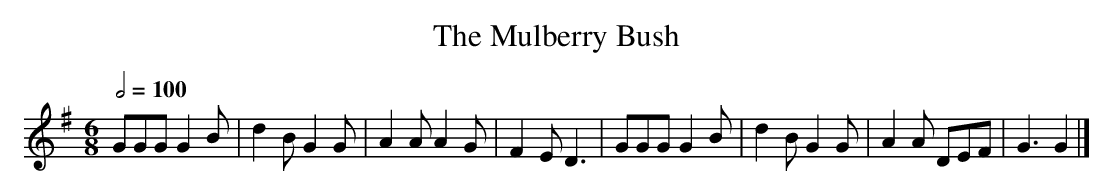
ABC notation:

X:1
T:The Mulberry Bush
M:6/8
K:G
L:1/4
Q:1/2=100
 G/2G/2G/2GB/2 | dB/2GG/2 | AA/2AG/2 | FE/2D3/2 | G/2G/2G/2GB/2 | dB/2GG/2 | AA/2 D/2E/2F/2 | G3/2G |]
